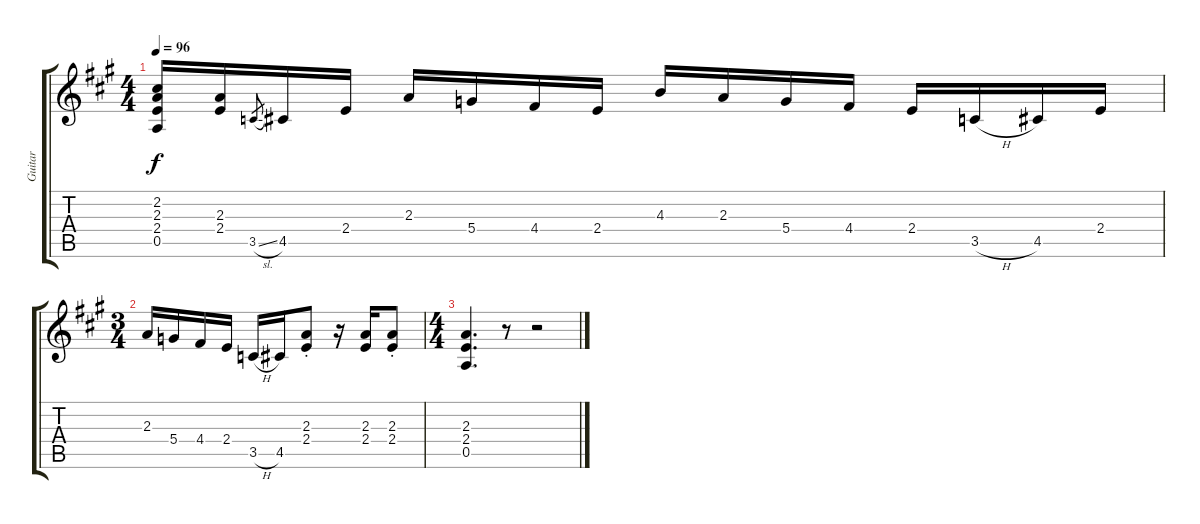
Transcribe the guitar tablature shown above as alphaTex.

\track ("Guitar" "Guitar") {instrument overdrivenguitar}
\staff {score tabs}
\tuning (E4 B3 G3 D3 A2 E2) {hide}
\ts (4 4)
\tempo 96
\clef g2
\ks a
(2.2{t} 2.3{t} 2.4{t} 0.5{t}).16{dy f} (2.3 2.4).16 3.5{sl}.8{gr} 4.5.16 2.4.16 2.3.16 5.4.16 4.4.16 2.4.16 4.3.16 2.3.16 5.4.16 4.4.16 2.4.16 3.5{h}.16 4.5.16 2.4.16 |
\ts (3 4)
2.3.16 5.4.16 4.4.16 2.4.16 3.5{h}.16 4.5.16 (2.3{st} 2.4{st}).8 r.16 (2.3 2.4).16 (2.3{st} 2.4{st}).8 |
\ts (4 4)
(2.3 2.4 0.5).4{d} r.8 r.2
